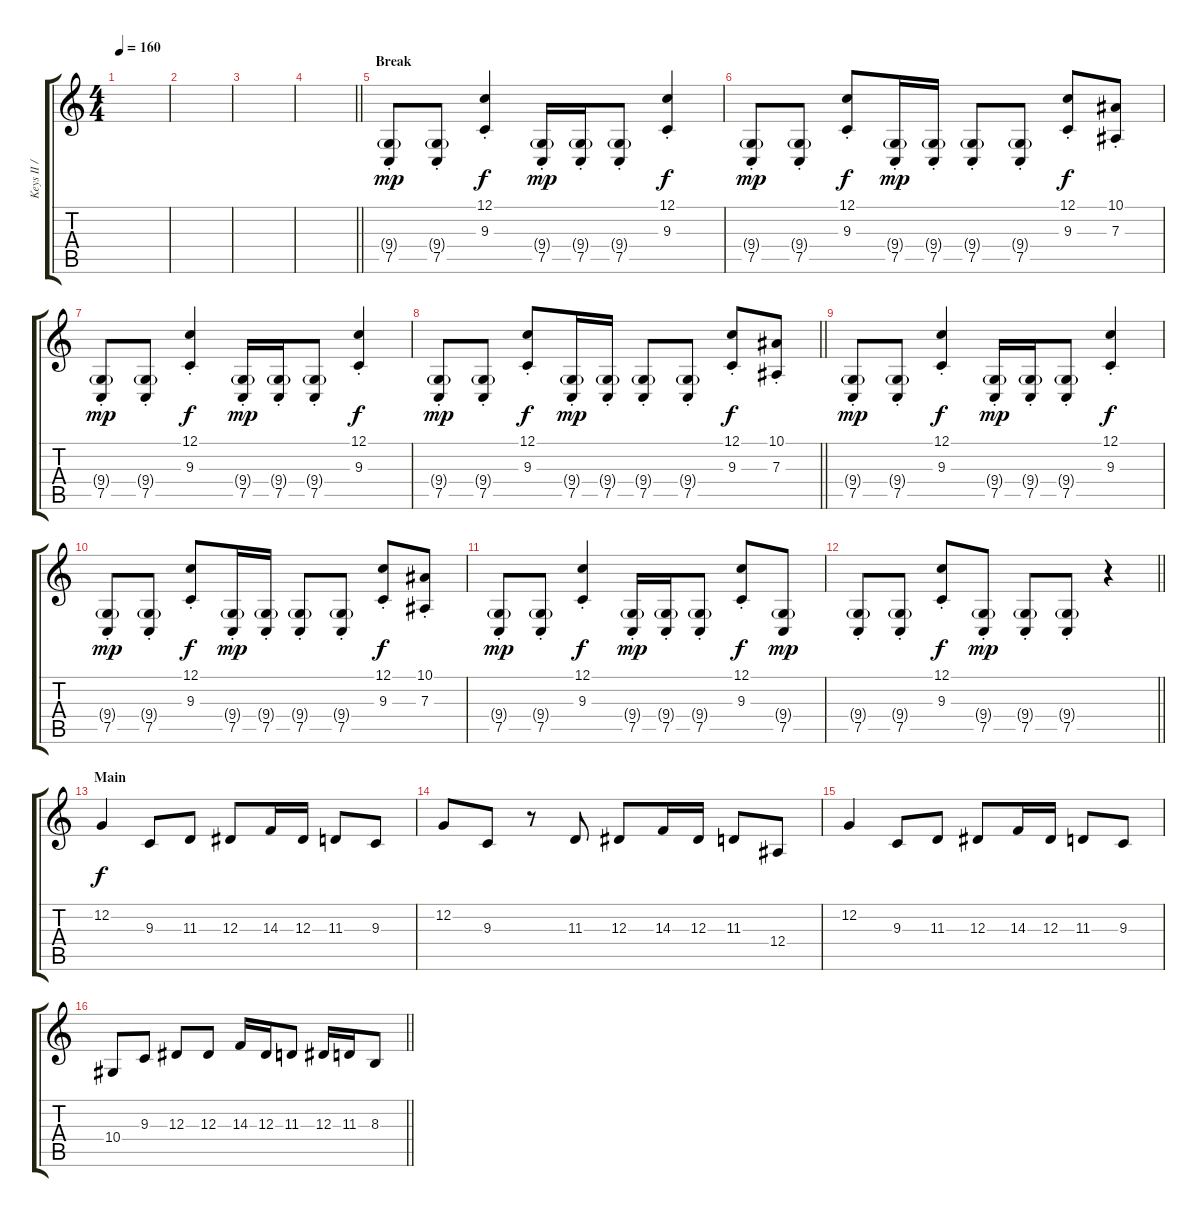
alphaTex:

\track ("Keys II / Strings I" "Keys II / ") {instrument tangoaccordion}
\staff {score tabs}
\tuning (C4 G3 Eb3 Bb2 F2 C2) {hide}
\ts (4 4)
\section ("" "")
\tempo 160
\clef g2
\ks c
|
|
|
\barLineRight lightlight
|
\section ("" "Break")
(9.4{g st} 7.5{st}).8{dy mp volume 12 balance 8} (9.4{g st} 7.5{st}).8 (12.1{st} 9.3{st}).4{dy f} (9.4{g st} 7.5{st}).16{dy mp} (9.4{g st} 7.5{st}).16 (9.4{g st} 7.5{st}).8 (12.1{st} 9.3{st}).4{dy f} |
(9.4{g st} 7.5{st}).8{dy mp} (9.4{g st} 7.5{st}).8 (12.1{st} 9.3{st}).8{dy f} (9.4{g st} 7.5{st}).16{dy mp} (9.4{g st} 7.5{st}).16 (9.4{g st} 7.5{st}).8 (9.4{g st} 7.5{st}).8 (12.1{st} 9.3{st}).8{dy f} (10.1{st} 7.3{st}).8 |
(9.4{g st} 7.5{st}).8{dy mp} (9.4{g st} 7.5{st}).8 (12.1{st} 9.3{st}).4{dy f} (9.4{g st} 7.5{st}).16{dy mp} (9.4{g st} 7.5{st}).16 (9.4{g st} 7.5{st}).8 (12.1{st} 9.3{st}).4{dy f} |
\barLineRight lightlight
(9.4{g st} 7.5{st}).8{dy mp} (9.4{g st} 7.5{st}).8 (12.1{st} 9.3{st}).8{dy f} (9.4{g st} 7.5{st}).16{dy mp} (9.4{g st} 7.5{st}).16 (9.4{g st} 7.5{st}).8 (9.4{g st} 7.5{st}).8 (12.1{st} 9.3{st}).8{dy f} (10.1{st} 7.3{st}).8 |
\section ("" "")
(9.4{g st} 7.5{st}).8{dy mp} (9.4{g st} 7.5{st}).8 (12.1{st} 9.3{st}).4{dy f} (9.4{g st} 7.5{st}).16{dy mp} (9.4{g st} 7.5{st}).16 (9.4{g st} 7.5{st}).8 (12.1{st} 9.3{st}).4{dy f} |
(9.4{g st} 7.5{st}).8{dy mp} (9.4{g st} 7.5{st}).8 (12.1{st} 9.3{st}).8{dy f} (9.4{g st} 7.5{st}).16{dy mp} (9.4{g st} 7.5{st}).16 (9.4{g st} 7.5{st}).8 (9.4{g st} 7.5{st}).8 (12.1{st} 9.3{st}).8{dy f} (10.1{st} 7.3{st}).8 |
(9.4{g st} 7.5{st}).8{dy mp} (9.4{g st} 7.5{st}).8 (12.1{st} 9.3{st}).4{dy f} (9.4{g st} 7.5{st}).16{dy mp} (9.4{g st} 7.5{st}).16 (9.4{g st} 7.5{st}).8 (12.1{st} 9.3{st}).8{dy f} (9.4{g} 7.5).8{dy mp} |
\barLineRight lightlight
(9.4{g st} 7.5{st}).8 (9.4{g st} 7.5{st}).8 (12.1{st} 9.3{st}).8{dy f} (9.4{g st} 7.5{st}).8{dy mp} (9.4{g st} 7.5{st}).8 (9.4{g st} 7.5{st}).8 r.4 |
\section ("" "Main")
12.2.4{dy f volume 14 balance 12} 9.3.8 11.3.8 12.3.8 14.3.16 12.3.16 11.3.8 9.3.8 |
12.2.8 9.3.8 r.8 11.3.8 12.3.8 14.3.16 12.3.16 11.3.8 12.4.8 |
12.2.4 9.3.8 11.3.8 12.3.8 14.3.16 12.3.16 11.3.8 9.3.8 |
\barLineRight lightlight
10.4.8 9.3.8 12.3.8 12.3.8 14.3.16 12.3.16 11.3.8 12.3.16 11.3.16 8.3.8
